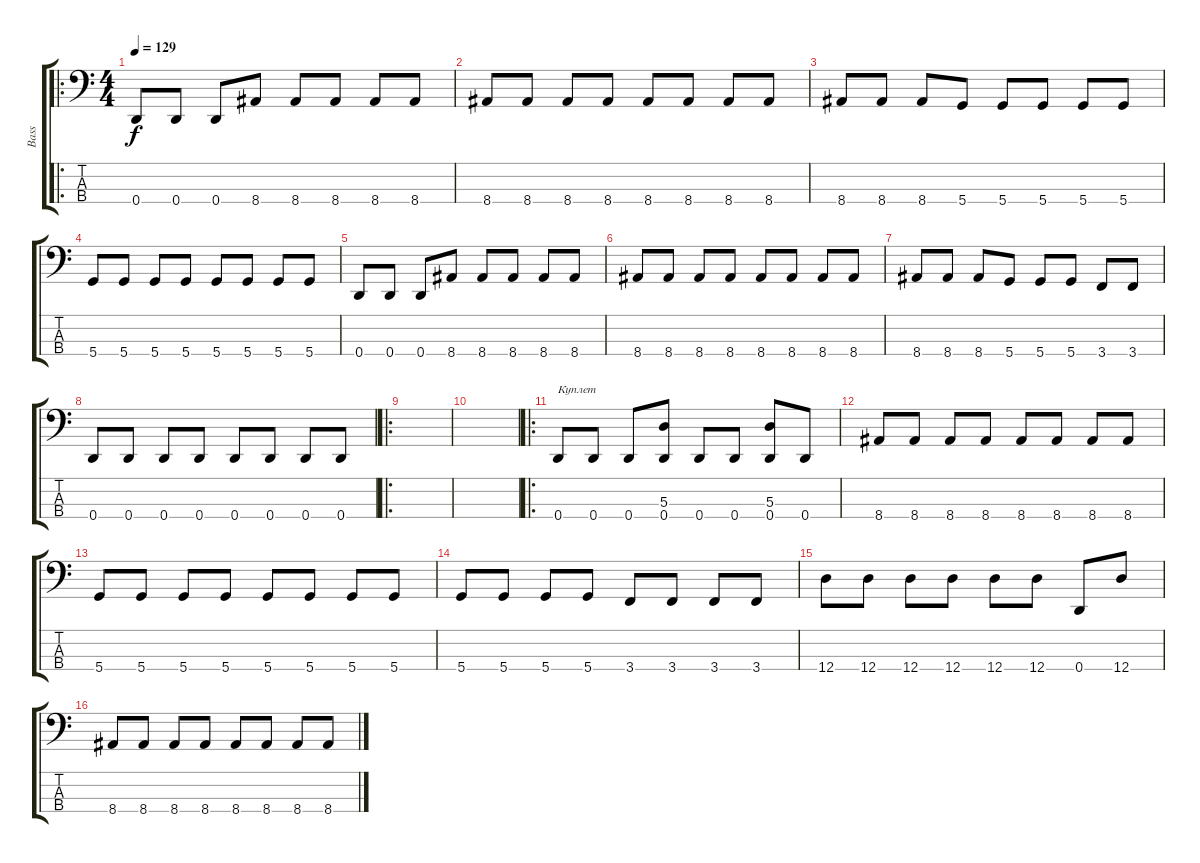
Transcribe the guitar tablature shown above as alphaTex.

\track ("Bass" "Bass") {instrument electricbassfinger}
\staff {score tabs}
\tuning (G2 D2 A1 D1) {hide}
\ro
\ts (4 4)
\tempo 129
\clef f4
\ks c
0.4.8{dy f} 0.4.8 0.4.8 8.4.8 8.4.8 8.4.8 8.4.8 8.4.8 |
8.4.8 8.4.8 8.4.8 8.4.8 8.4.8 8.4.8 8.4.8 8.4.8 |
8.4.8 8.4.8 8.4.8 5.4.8 5.4.8 5.4.8 5.4.8 5.4.8 |
5.4.8 5.4.8 5.4.8 5.4.8 5.4.8 5.4.8 5.4.8 5.4.8 |
0.4.8 0.4.8 0.4.8 8.4.8 8.4.8 8.4.8 8.4.8 8.4.8 |
8.4.8 8.4.8 8.4.8 8.4.8 8.4.8 8.4.8 8.4.8 8.4.8 |
8.4.8 8.4.8 8.4.8 5.4.8 5.4.8 5.4.8 3.4.8 3.4.8 |
0.4.8 0.4.8 0.4.8 0.4.8 0.4.8 0.4.8 0.4.8 0.4.8 |
\ro
|
|
\ro
0.4.8{txt "Куплет"} 0.4.8 0.4.8 (5.3 0.4).8 0.4.8 0.4.8 (5.3 0.4).8 0.4.8 |
8.4.8 8.4.8 8.4.8 8.4.8 8.4.8 8.4.8 8.4.8 8.4.8 |
5.4.8 5.4.8 5.4.8 5.4.8 5.4.8 5.4.8 5.4.8 5.4.8 |
5.4.8 5.4.8 5.4.8 5.4.8 3.4.8 3.4.8 3.4.8 3.4.8 |
12.4.8 12.4.8 12.4.8 12.4.8 12.4.8 12.4.8 0.4.8 12.4.8 |
8.4.8 8.4.8 8.4.8 8.4.8 8.4.8 8.4.8 8.4.8 8.4.8
